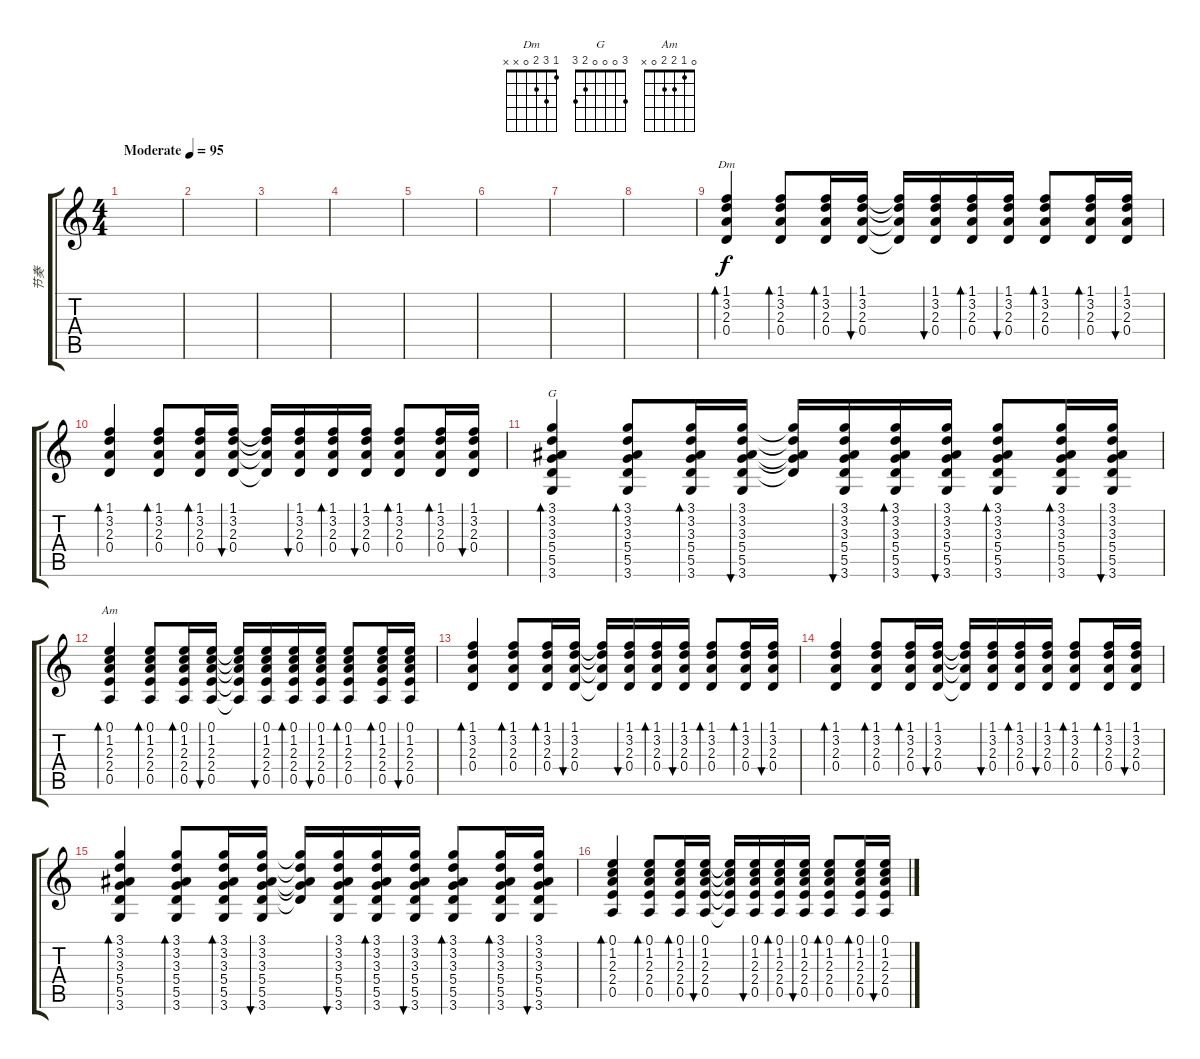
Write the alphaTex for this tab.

\track ("节奏" "节奏") {instrument acousticguitarsteel}
\staff {score tabs}
\tuning (E4 B3 G3 D3 A2 E2) {hide}
\chord ("Dm" 1 3 2 0 x x)
\chord ("G" 3 0 0 0 2 3)
\chord ("Am" 0 1 2 2 0 x)
\ts (4 4)
\tempo (95 "Moderate")
\clef g2
\ks c
|
|
|
|
|
|
|
|
(1.1 3.2 2.3 0.4).4{bd 60 ch "Dm"} (1.1 3.2 2.3 0.4).8{bd 60} (1.1 3.2 2.3 0.4).16{bd 60} (1.1 3.2 2.3 0.4).16{bu 60} (1.1{t} 3.2{t} 2.3{t} 0.4{t}).16 (1.1 3.2 2.3 0.4).16{bu 60} (1.1 3.2 2.3 0.4).16{bd 60} (1.1 3.2 2.3 0.4).16{bu 60} (1.1 3.2 2.3 0.4).8{bd 60} (1.1 3.2 2.3 0.4).16{bd 60} (1.1 3.2 2.3 0.4).16{bu 60} |
(1.1 3.2 2.3 0.4).4{bd 60} (1.1 3.2 2.3 0.4).8{bd 60} (1.1 3.2 2.3 0.4).16{bd 60} (1.1 3.2 2.3 0.4).16{bu 60} (1.1{t} 3.2{t} 2.3{t} 0.4{t}).16 (1.1 3.2 2.3 0.4).16{bu 60} (1.1 3.2 2.3 0.4).16{bd 60} (1.1 3.2 2.3 0.4).16{bu 60} (1.1 3.2 2.3 0.4).8{bd 60} (1.1 3.2 2.3 0.4).16{bd 60} (1.1 3.2 2.3 0.4).16{bu 60} |
(3.1 3.2 3.3 5.4 5.5 3.6).4{bd 60 ch "G"} (3.1 3.2 3.3 5.4 5.5 3.6).8{bd 60} (3.1 3.2 3.3 5.4 5.5 3.6).16{bd 60} (3.1 3.2 3.3 5.4 5.5 3.6).16{bu 60} (3.1{t} 3.2{t} 3.3{t} 5.4{t} 5.5{t}).16 (3.1 3.2 3.3 5.4 5.5 3.6).16{bu 60} (3.1 3.2 3.3 5.4 5.5 3.6).16{bd 60} (3.1 3.2 3.3 5.4 5.5 3.6).16{bu 60} (3.1 3.2 3.3 5.4 5.5 3.6).8{bd 60} (3.1 3.2 3.3 5.4 5.5 3.6).16{bd 60} (3.1 3.2 3.3 5.4 5.5 3.6).16{bu 60} |
(0.1 1.2 2.3 2.4 0.5).4{bd 60 ch "Am"} (0.1 1.2 2.3 2.4 0.5).8{bd 60} (0.1 1.2 2.3 2.4 0.5).16{bd 60} (0.1 1.2 2.3 2.4 0.5).16{bu 60} (0.1{t} 1.2{t} 2.3{t} 2.4{t} 0.5{t}).16 (0.1 1.2 2.3 2.4 0.5).16{bu 60} (0.1 1.2 2.3 2.4 0.5).16{bd 60} (0.1 1.2 2.3 2.4 0.5).16{bu 60} (0.1 1.2 2.3 2.4 0.5).8{bd 60} (0.1 1.2 2.3 2.4 0.5).16{bd 60} (0.1 1.2 2.3 2.4 0.5).16{bu 60} |
(1.1 3.2 2.3 0.4).4{bd 60} (1.1 3.2 2.3 0.4).8{bd 60} (1.1 3.2 2.3 0.4).16{bd 60} (1.1 3.2 2.3 0.4).16{bu 60} (1.1{t} 3.2{t} 2.3{t} 0.4{t}).16 (1.1 3.2 2.3 0.4).16{bu 60} (1.1 3.2 2.3 0.4).16{bd 60} (1.1 3.2 2.3 0.4).16{bu 60} (1.1 3.2 2.3 0.4).8{bd 60} (1.1 3.2 2.3 0.4).16{bd 60} (1.1 3.2 2.3 0.4).16{bu 60} |
(1.1 3.2 2.3 0.4).4{bd 60} (1.1 3.2 2.3 0.4).8{bd 60} (1.1 3.2 2.3 0.4).16{bd 60} (1.1 3.2 2.3 0.4).16{bu 60} (1.1{t} 3.2{t} 2.3{t} 0.4{t}).16 (1.1 3.2 2.3 0.4).16{bu 60} (1.1 3.2 2.3 0.4).16{bd 60} (1.1 3.2 2.3 0.4).16{bu 60} (1.1 3.2 2.3 0.4).8{bd 60} (1.1 3.2 2.3 0.4).16{bd 60} (1.1 3.2 2.3 0.4).16{bu 60} |
(3.1 3.2 3.3 5.4 5.5 3.6).4{bd 60} (3.1 3.2 3.3 5.4 5.5 3.6).8{bd 60} (3.1 3.2 3.3 5.4 5.5 3.6).16{bd 60} (3.1 3.2 3.3 5.4 5.5 3.6).16{bu 60} (3.1{t} 3.2{t} 3.3{t} 5.4{t} 5.5{t}).16 (3.1 3.2 3.3 5.4 5.5 3.6).16{bu 60} (3.1 3.2 3.3 5.4 5.5 3.6).16{bd 60} (3.1 3.2 3.3 5.4 5.5 3.6).16{bu 60} (3.1 3.2 3.3 5.4 5.5 3.6).8{bd 60} (3.1 3.2 3.3 5.4 5.5 3.6).16{bd 60} (3.1 3.2 3.3 5.4 5.5 3.6).16{bu 60} |
(0.1 1.2 2.3 2.4 0.5).4{bd 60} (0.1 1.2 2.3 2.4 0.5).8{bd 60} (0.1 1.2 2.3 2.4 0.5).16{bd 60} (0.1 1.2 2.3 2.4 0.5).16{bu 60} (0.1{t} 1.2{t} 2.3{t} 2.4{t} 0.5{t}).16 (0.1 1.2 2.3 2.4 0.5).16{bu 60} (0.1 1.2 2.3 2.4 0.5).16{bd 60} (0.1 1.2 2.3 2.4 0.5).16{bu 60} (0.1 1.2 2.3 2.4 0.5).8{bd 60} (0.1 1.2 2.3 2.4 0.5).16{bd 60} (0.1 1.2 2.3 2.4 0.5).16{bu 60}
